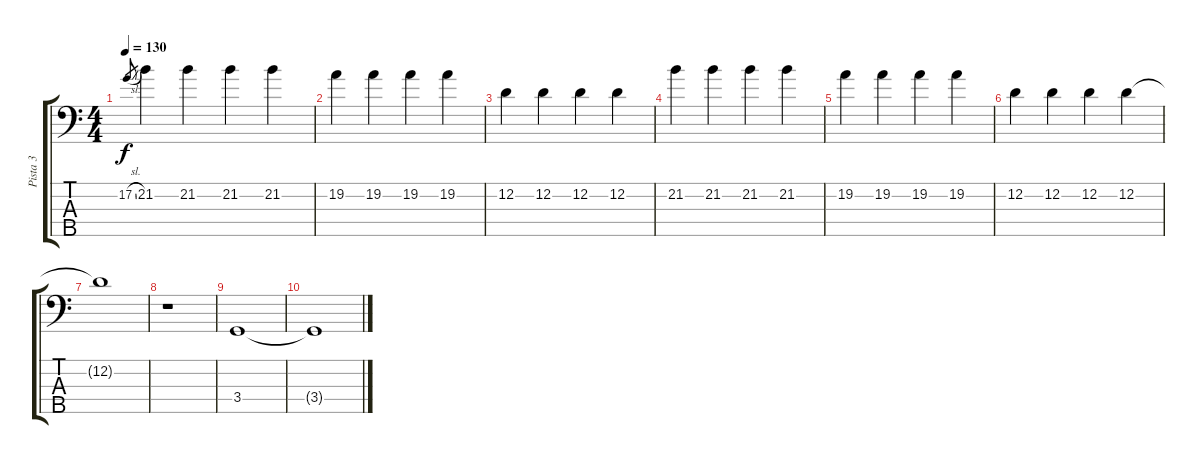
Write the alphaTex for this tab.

\track ("Pista 3" "Pista 3") {instrument electricbassfinger}
\staff {score tabs}
\tuning (G2 D2 A1 E1 B0) {hide}
\ts (4 4)
\tempo 130
\clef f4
\ks c
17.2{sl}.8{gr dy f} 21.2.4 21.2.4 21.2.4 21.2.4 |
19.2.4 19.2.4 19.2.4 19.2.4 |
12.2.4 12.2.4 12.2.4 12.2.4 |
21.2.4 21.2.4 21.2.4 21.2.4 |
19.2.4 19.2.4 19.2.4 19.2.4 |
12.2.4 12.2.4 12.2.4 12.2.4 |
12.2{t}.1 |
r.1 |
3.4.1 |
3.4{t}.1
